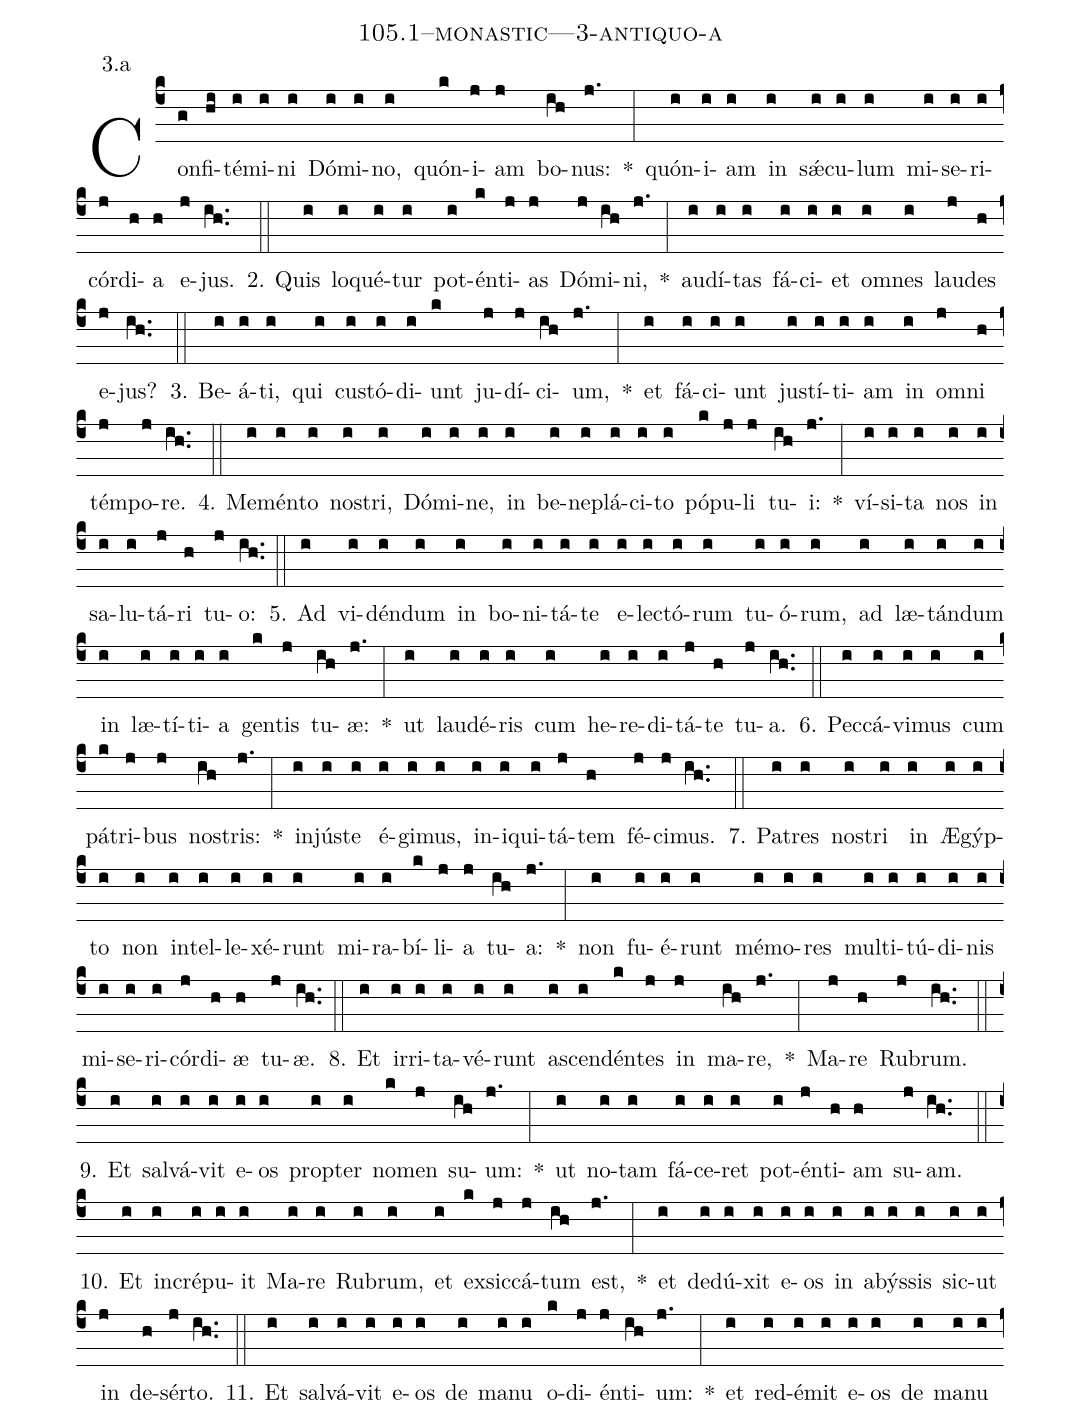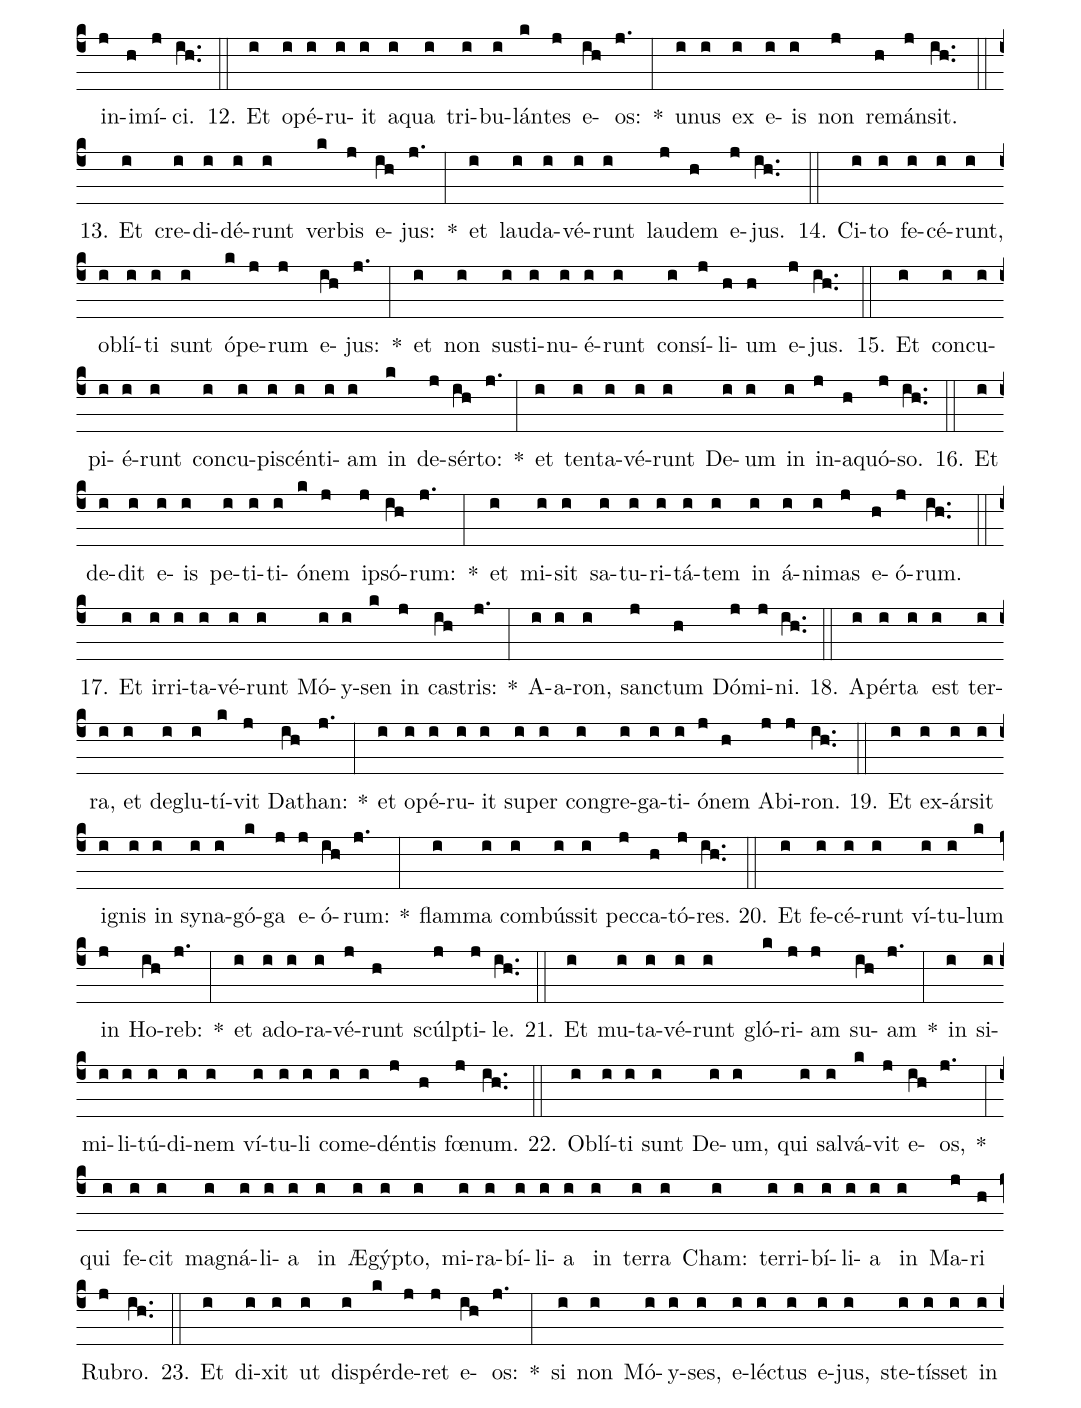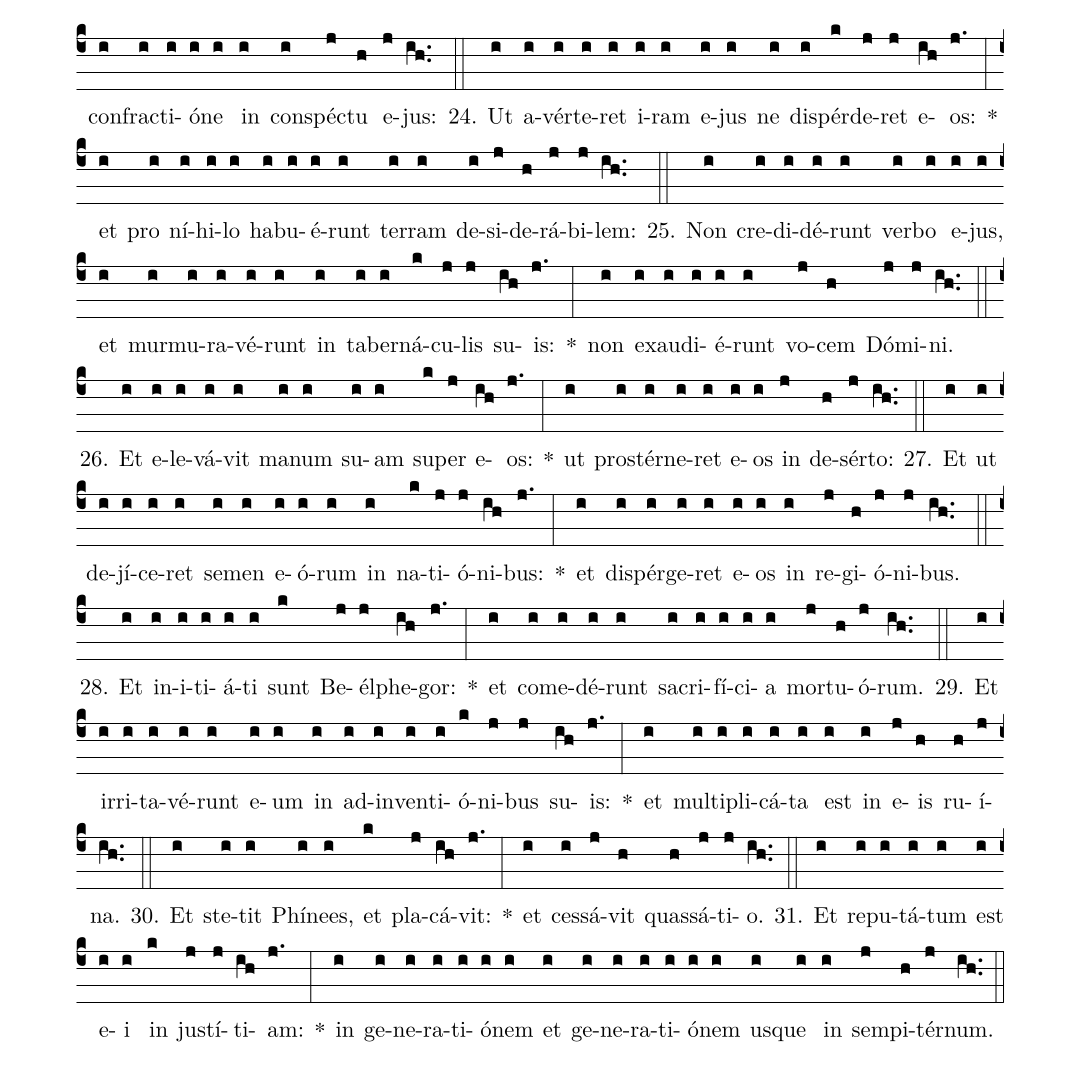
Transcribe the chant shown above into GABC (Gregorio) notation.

name: 105.1--monastic---3-antiquo-a;
annotation: 3.a;
%%
(c4)Con(g)fi(hi)té(i)mi(i)ni(i) Dó(i)mi(i)no,(i) quón(k)i(j)am(j) bo(ih)nus:(j.) *(:) quón(i)i(i)am(i) in(i) sǽ(i)cu(i)lum(i) mi(i)se(i)ri(i)cór(j)di(h)a(h) e(j)jus.(ih..) (::)
2. Quis(i) lo(i)qué(i)tur(i) pot(i)én(k)ti(j)as(j) Dó(j)mi(ih)ni,(j.) *(:) au(i)dí(i)tas(i) fá(i)ci(i)et(i) om(i)nes(i) lau(j)des(h) e(j)jus?(ih..) (::)
3. Be(i)á(i)ti,(i) qui(i) cus(i)tó(i)di(i)unt(k) ju(j)dí(j)ci(ih)um,(j.) *(:) et(i) fá(i)ci(i)unt(i) jus(i)tí(i)ti(i)am(i) in(i) om(j)ni(h) tém(j)po(j)re.(ih..) (::)
4. Me(i)mén(i)to(i) nos(i)tri,(i) Dó(i)mi(i)ne,(i) in(i) be(i)ne(i)plá(i)ci(i)to(i) pó(k)pu(j)li(j) tu(ih)i:(j.) *(:) ví(i)si(i)ta(i) nos(i) in(i) sa(i)lu(i)tá(j)ri(h) tu(j)o:(ih..) (::)
5. Ad(i) vi(i)dén(i)dum(i) in(i) bo(i)ni(i)tá(i)te(i) e(i)lec(i)tó(i)rum(i) tu(i)ó(i)rum,(i) ad(i) læ(i)tán(i)dum(i) in(i) læ(i)tí(i)ti(i)a(i) gen(k)tis(j) tu(ih)æ:(j.) *(:) ut(i) lau(i)dé(i)ris(i) cum(i) he(i)re(i)di(i)tá(j)te(h) tu(j)a.(ih..) (::)
6. Pec(i)cá(i)vi(i)mus(i) cum(i) pá(k)tri(j)bus(j) nos(ih)tris:(j.) *(:) in(i)jús(i)te(i) é(i)gi(i)mus,(i) in(i)i(i)qui(i)tá(j)tem(h) fé(j)ci(j)mus.(ih..) (::)
7. Pa(i)tres(i) nos(i)tri(i) in(i) Æ(i)gýp(i)to(i) non(i) in(i)tel(i)le(i)xé(i)runt(i) mi(i)ra(i)bí(k)li(j)a(j) tu(ih)a:(j.) *(:) non(i) fu(i)é(i)runt(i) mé(i)mo(i)res(i) mul(i)ti(i)tú(i)di(i)nis(i) mi(i)se(i)ri(i)cór(j)di(h)æ(h) tu(j)æ.(ih..) (::)
8. Et(i) ir(i)ri(i)ta(i)vé(i)runt(i) a(i)scen(i)dén(k)tes(j) in(j) ma(ih)re,(j.) *(:) Ma(j)re(h) Ru(j)brum.(ih..) (::)
9. Et(i) sal(i)vá(i)vit(i) e(i)os(i) prop(i)ter(i) no(k)men(j) su(ih)um:(j.) *(:) ut(i) no(i)tam(i) fá(i)ce(i)ret(i) pot(i)én(j)ti(h)am(h) su(j)am.(ih..) (::)
10. Et(i) in(i)cré(i)pu(i)it(i) Ma(i)re(i) Ru(i)brum,(i) et(i) ex(k)sic(j)cá(j)tum(ih) est,(j.) *(:) et(i) de(i)dú(i)xit(i) e(i)os(i) in(i) a(i)býs(i)sis(i) sic(i)ut(i) in(j) de(h)sér(j)to.(ih..) (::)
11. Et(i) sal(i)vá(i)vit(i) e(i)os(i) de(i) ma(i)nu(i) o(k)di(j)én(j)ti(ih)um:(j.) *(:) et(i) red(i)é(i)mit(i) e(i)os(i) de(i) ma(i)nu(i) in(j)i(h)mí(j)ci.(ih..) (::)
12. Et(i) o(i)pé(i)ru(i)it(i) a(i)qua(i) tri(i)bu(i)lán(k)tes(j) e(ih)os:(j.) *(:) u(i)nus(i) ex(i) e(i)is(i) non(j) re(h)mán(j)sit.(ih..) (::)
13. Et(i) cre(i)di(i)dé(i)runt(i) ver(k)bis(j) e(ih)jus:(j.) *(:) et(i) lau(i)da(i)vé(i)runt(i) lau(j)dem(h) e(j)jus.(ih..) (::)
14. Ci(i)to(i) fe(i)cé(i)runt,(i) ob(i)lí(i)ti(i) sunt(i) ó(k)pe(j)rum(j) e(ih)jus:(j.) *(:) et(i) non(i) sus(i)ti(i)nu(i)é(i)runt(i) con(i)sí(j)li(h)um(h) e(j)jus.(ih..) (::)
15. Et(i) con(i)cu(i)pi(i)é(i)runt(i) con(i)cu(i)pi(i)scén(i)ti(i)am(i) in(k) de(j)sér(ih)to:(j.) *(:) et(i) ten(i)ta(i)vé(i)runt(i) De(i)um(i) in(i) in(j)a(h)quó(j)so.(ih..) (::)
16. Et(i) de(i)dit(i) e(i)is(i) pe(i)ti(i)ti(i)ó(k)nem(j) ip(j)só(ih)rum:(j.) *(:) et(i) mi(i)sit(i) sa(i)tu(i)ri(i)tá(i)tem(i) in(i) á(i)ni(i)mas(j) e(h)ó(j)rum.(ih..) (::)
17. Et(i) ir(i)ri(i)ta(i)vé(i)runt(i) Mó(i)y(i)sen(k) in(j) cas(ih)tris:(j.) *(:) A(i)a(i)ron,(i) sanc(j)tum(h) Dó(j)mi(j)ni.(ih..) (::)
18. A(i)pér(i)ta(i) est(i) ter(i)ra,(i) et(i) de(i)glu(i)tí(k)vit(j) Da(ih)than:(j.) *(:) et(i) o(i)pé(i)ru(i)it(i) su(i)per(i) con(i)gre(i)ga(i)ti(i)ó(j)nem(h) Ab(j)i(j)ron.(ih..) (::)
19. Et(i) ex(i)ár(i)sit(i) i(i)gnis(i) in(i) sy(i)na(i)gó(k)ga(j) e(j)ó(ih)rum:(j.) *(:) flam(i)ma(i) com(i)bús(i)sit(i) pec(j)ca(h)tó(j)res.(ih..) (::)
20. Et(i) fe(i)cé(i)runt(i) ví(i)tu(i)lum(k) in(j) Ho(ih)reb:(j.) *(:) et(i) ad(i)o(i)ra(i)vé(j)runt(h) scúlp(j)ti(j)le.(ih..) (::)
21. Et(i) mu(i)ta(i)vé(i)runt(i) gló(k)ri(j)am(j) su(ih)am(j.) *(:) in(i) si(i)mi(i)li(i)tú(i)di(i)nem(i) ví(i)tu(i)li(i) com(i)e(i)dén(j)tis(h) fœ(j)num.(ih..) (::)
22. Ob(i)lí(i)ti(i) sunt(i) De(i)um,(i) qui(i) sal(i)vá(k)vit(j) e(ih)os,(j.) *(:) qui(i) fe(i)cit(i) ma(i)gná(i)li(i)a(i) in(i) Æ(i)gýp(i)to,(i) mi(i)ra(i)bí(i)li(i)a(i) in(i) ter(i)ra(i) Cham:(i) ter(i)ri(i)bí(i)li(i)a(i) in(i) Ma(j)ri(h) Ru(j)bro.(ih..) (::)
23. Et(i) di(i)xit(i) ut(i) dis(i)pér(k)de(j)ret(j) e(ih)os:(j.) *(:) si(i) non(i) Mó(i)y(i)ses,(i) e(i)léc(i)tus(i) e(i)jus,(i) ste(i)tís(i)set(i) in(i) con(i)frac(i)ti(i)ó(i)ne(i) in(i) con(i)spéc(j)tu(h) e(j)jus:(ih..) (::)
24. Ut(i) a(i)vér(i)te(i)ret(i) i(i)ram(i) e(i)jus(i) ne(i) dis(i)pér(k)de(j)ret(j) e(ih)os:(j.) *(:) et(i) pro(i) ní(i)hi(i)lo(i) ha(i)bu(i)é(i)runt(i) ter(i)ram(i) de(i)si(j)de(h)rá(j)bi(j)lem:(ih..) (::)
25. Non(i) cre(i)di(i)dé(i)runt(i) ver(i)bo(i) e(i)jus,(i) et(i) mur(i)mu(i)ra(i)vé(i)runt(i) in(i) ta(i)ber(i)ná(k)cu(j)lis(j) su(ih)is:(j.) *(:) non(i) ex(i)au(i)di(i)é(i)runt(i) vo(j)cem(h) Dó(j)mi(j)ni.(ih..) (::)
26. Et(i) e(i)le(i)vá(i)vit(i) ma(i)num(i) su(i)am(i) su(k)per(j) e(ih)os:(j.) *(:) ut(i) pro(i)stér(i)ne(i)ret(i) e(i)os(i) in(j) de(h)sér(j)to:(ih..) (::)
27. Et(i) ut(i) de(i)jí(i)ce(i)ret(i) se(i)men(i) e(i)ó(i)rum(i) in(i) na(k)ti(j)ó(j)ni(ih)bus:(j.) *(:) et(i) di(i)spér(i)ge(i)ret(i) e(i)os(i) in(i) re(j)gi(h)ó(j)ni(j)bus.(ih..) (::)
28. Et(i) in(i)i(i)ti(i)á(i)ti(i) sunt(k) Be(j)él(j)phe(ih)gor:(j.) *(:) et(i) com(i)e(i)dé(i)runt(i) sa(i)cri(i)fí(i)ci(i)a(i) mor(j)tu(h)ó(j)rum.(ih..) (::)
29. Et(i) ir(i)ri(i)ta(i)vé(i)runt(i) e(i)um(i) in(i) ad(i)in(i)ven(i)ti(i)ó(k)ni(j)bus(j) su(ih)is:(j.) *(:) et(i) mul(i)ti(i)pli(i)cá(i)ta(i) est(i) in(i) e(j)is(h) ru(h)í(j)na.(ih..) (::)
30. Et(i) ste(i)tit(i) Phí(i)nees,(i) et(k) pla(j)cá(ih)vit:(j.) *(:) et(i) ces(i)sá(j)vit(h) quas(h)sá(j)ti(j)o.(ih..) (::)
31. Et(i) re(i)pu(i)tá(i)tum(i) est(i) e(i)i(i) in(k) jus(j)tí(j)ti(ih)am:(j.) *(:) in(i) ge(i)ne(i)ra(i)ti(i)ó(i)nem(i) et(i) ge(i)ne(i)ra(i)ti(i)ó(i)nem(i) us(i)que(i) in(i) sem(j)pi(h)tér(j)num.(ih..) (::)
